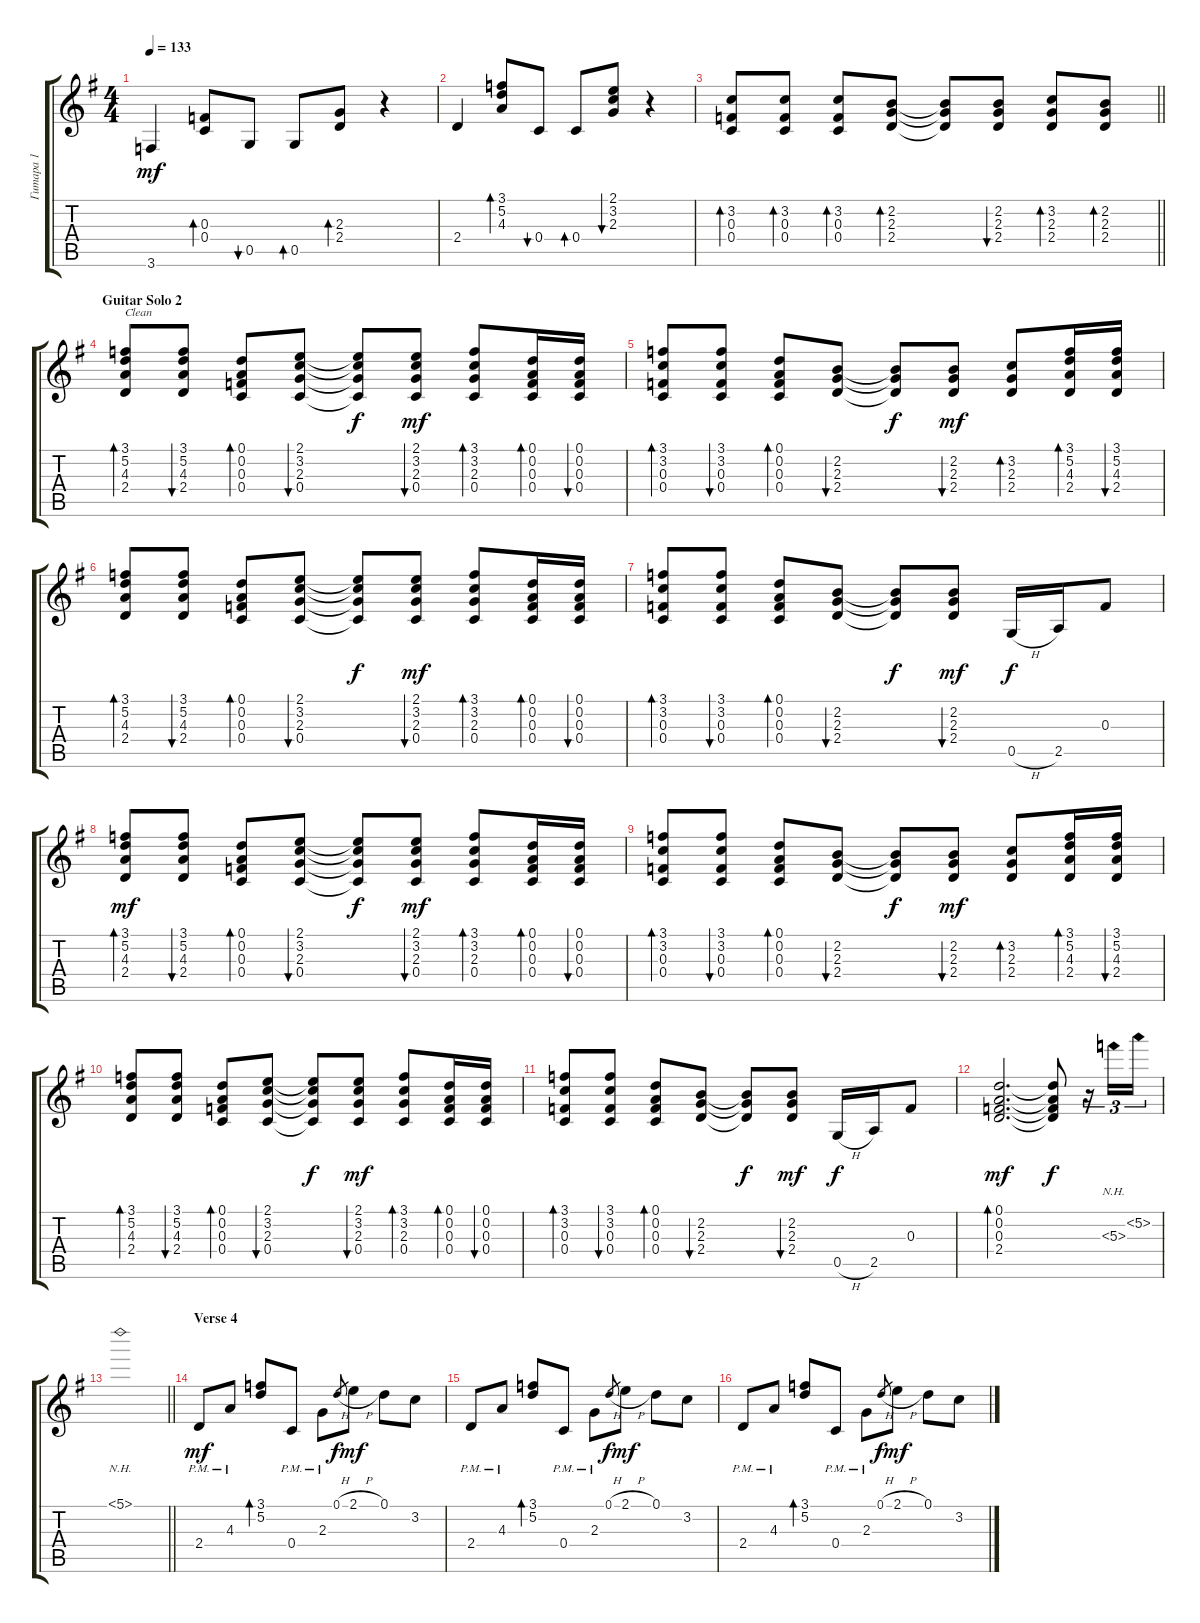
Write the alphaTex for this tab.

\track ("Гитара 1" "Гитара 1") {instrument electricguitarclean}
\staff {score tabs}
\tuning (D4 A3 F3 C3 G2 D2) {hide}
\ts (4 4)
\tempo 133
\clef g2
\ks eminor
3.6.4{dy mf} (0.3 0.4).8{bd 30} 0.5.8{bu 30} 0.5.8{bd 30} (2.3 2.4).8{bd 30} r.4 |
2.4.4 (3.1 5.2 4.3).8{bd 30} 0.4.8{bu 60} 0.4.8{bd 60} (2.1 3.2 2.3).8{bu 60} r.4 |
\barLineRight lightlight
(3.2 0.3 0.4).8{bd 60} (3.2 0.3 0.4).8{bd 60} (3.2 0.3 0.4).8{bd 60} (2.2 2.3 2.4).8{bd 60} (2.2{t} 2.3{t} 2.4{t}).8 (2.2 2.3 2.4).8{bu 60} (3.2 2.3 2.4).8{bd 60} (2.2 2.3 2.4).8{bd 60} |
\section ("" "Guitar Solo 2")
(3.1 5.2 4.3 2.4).8{bd 60 txt "Clean" volume 9 balance 5 instrument electricguitarclean} (3.1 5.2 4.3 2.4).8{bu 60} (0.1 0.2 0.3 0.4).8{bd 60} (2.1 3.2 2.3 0.4).8{bu 60} (2.1{t} 3.2{t} 2.3{t} 0.4{t}).8{dy f} (2.1 3.2 2.3 0.4).8{bu 60 dy mf} (3.1 3.2 2.3 0.4).8{bd 60} (0.1 0.2 0.3 0.4).16{bd 60} (0.1 0.2 0.3 0.4).16{bu 60} |
(3.1 3.2 0.3 0.4).8{bd 60} (3.1 3.2 0.3 0.4).8{bu 60} (0.1 0.2 0.3 0.4).8{bd 60} (2.2 2.3 2.4).8{bu 60} (2.2{t} 2.3{t} 2.4{t}).8{dy f} (2.2 2.3 2.4).8{bu 60 dy mf} (3.2 2.3 2.4).8{bd 60} (3.1 5.2 4.3 2.4).16{bd 60} (3.1 5.2 4.3 2.4).16{bu 60} |
(3.1 5.2 4.3 2.4).8{bd 60} (3.1 5.2 4.3 2.4).8{bu 60} (0.1 0.2 0.3 0.4).8{bd 60} (2.1 3.2 2.3 0.4).8{bu 60} (2.1{t} 3.2{t} 2.3{t} 0.4{t}).8{dy f} (2.1 3.2 2.3 0.4).8{bu 60 dy mf} (3.1 3.2 2.3 0.4).8{bd 60} (0.1 0.2 0.3 0.4).16{bd 60} (0.1 0.2 0.3 0.4).16{bu 60} |
(3.1 3.2 0.3 0.4).8{bd 60} (3.1 3.2 0.3 0.4).8{bu 60} (0.1 0.2 0.3 0.4).8{bd 60} (2.2 2.3 2.4).8{bu 60} (2.2{t} 2.3{t} 2.4{t}).8{dy f} (2.2 2.3 2.4).8{bu 60 dy mf} 0.5{h}.16{dy f} 2.5.16 0.3.8 |
(3.1 5.2 4.3 2.4).8{bd 60 dy mf} (3.1 5.2 4.3 2.4).8{bu 60} (0.1 0.2 0.3 0.4).8{bd 60} (2.1 3.2 2.3 0.4).8{bu 60} (2.1{t} 3.2{t} 2.3{t} 0.4{t}).8{dy f} (2.1 3.2 2.3 0.4).8{bu 60 dy mf} (3.1 3.2 2.3 0.4).8{bd 60} (0.1 0.2 0.3 0.4).16{bd 60} (0.1 0.2 0.3 0.4).16{bu 60} |
(3.1 3.2 0.3 0.4).8{bd 60} (3.1 3.2 0.3 0.4).8{bu 60} (0.1 0.2 0.3 0.4).8{bd 60} (2.2 2.3 2.4).8{bu 60} (2.2{t} 2.3{t} 2.4{t}).8{dy f} (2.2 2.3 2.4).8{bu 60 dy mf} (3.2 2.3 2.4).8{bd 60} (3.1 5.2 4.3 2.4).16{bd 60} (3.1 5.2 4.3 2.4).16{bu 60} |
(3.1 5.2 4.3 2.4).8{bd 60} (3.1 5.2 4.3 2.4).8{bu 60} (0.1 0.2 0.3 0.4).8{bd 60} (2.1 3.2 2.3 0.4).8{bu 60} (2.1{t} 3.2{t} 2.3{t} 0.4{t}).8{dy f} (2.1 3.2 2.3 0.4).8{bu 60 dy mf} (3.1 3.2 2.3 0.4).8{bd 60} (0.1 0.2 0.3 0.4).16{bd 60} (0.1 0.2 0.3 0.4).16{bu 60} |
(3.1 3.2 0.3 0.4).8{bd 60} (3.1 3.2 0.3 0.4).8{bu 60} (0.1 0.2 0.3 0.4).8{bd 60} (2.2 2.3 2.4).8{bu 60} (2.2{t} 2.3{t} 2.4{t}).8{dy f} (2.2 2.3 2.4).8{bu 60 dy mf} 0.5{h}.16{dy f} 2.5.16 0.3.8 |
(0.1 0.2 0.3 2.4).2{d bd 240 dy mf} (0.1{t} 0.2{t} 0.3{t} 2.4{t}).8{dy f} r.16{tu (3 2)} 5.3{nh}.16{tu (3 2)} 5.2{nh}.16{tu (3 2)} |
\barLineRight lightlight
5.1{nh}.1 |
\section ("" "Verse 4")
2.4{pm}.8{dy mf} 4.3{pm}.8 (3.1 5.2).8{bd 30} 0.4{pm}.8 2.3{pm}.8 0.1{h}.8{gr dy f} 2.1{h}.8{dy mf} 0.1.8 3.2.8 |
2.4{pm}.8 4.3{pm}.8 (3.1 5.2).8{bd 60} 0.4{pm}.8 2.3{pm}.8 0.1{h}.8{gr dy f} 2.1{h}.8{dy mf} 0.1.8 3.2.8 |
2.4{pm}.8 4.3{pm}.8 (3.1 5.2).8{bd 60} 0.4{pm}.8 2.3{pm}.8 0.1{h}.8{gr dy f} 2.1{h}.8{dy mf} 0.1.8 3.2.8
